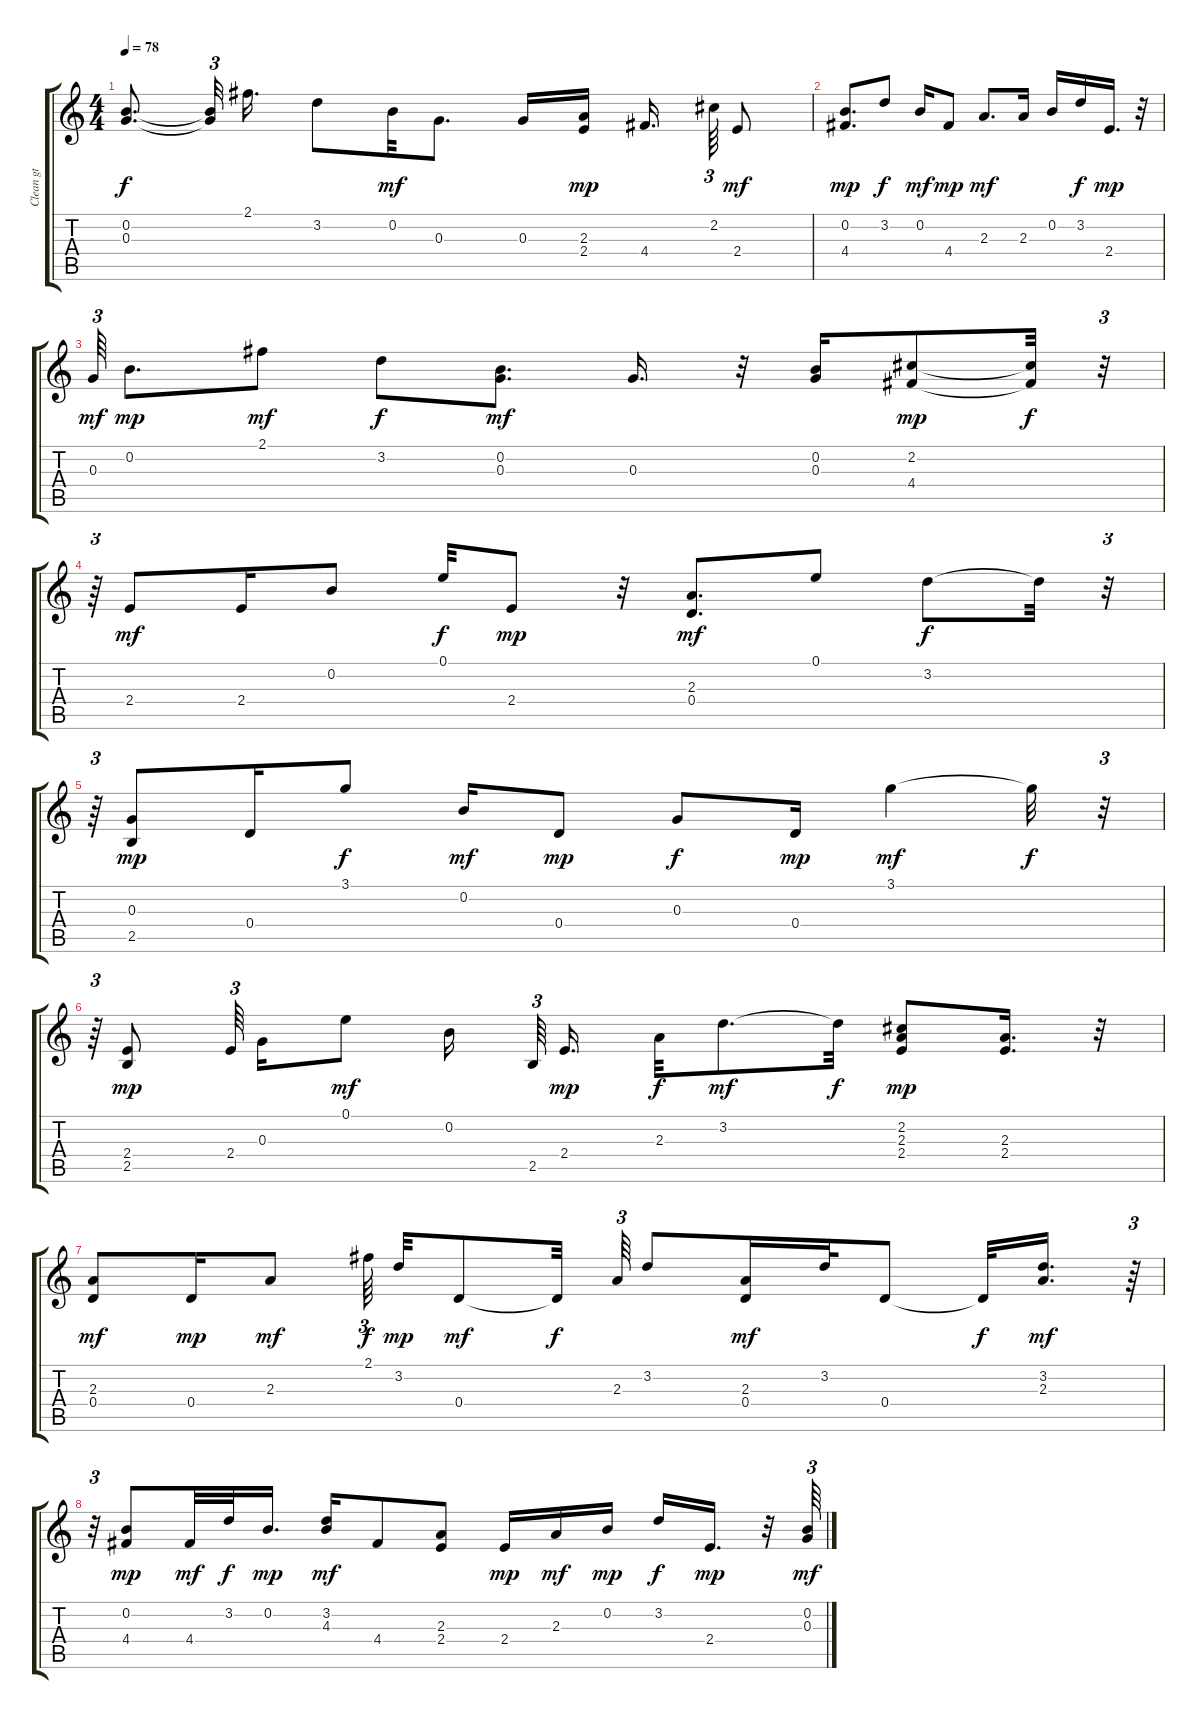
\track ("Clean gt" "Clean gt") {instrument acousticguitarsteel}
\staff {score tabs}
\tuning (E4 B3 G3 D3 A2 E2) {hide}
\ts (4 4)
\tempo 78
\clef g2
\ks c
(0.2{t} 0.3{t}).8{d dy f} (0.2{t} 0.3{t}).32{tu (3 2) beam splitsecondary} 2.1.16{d} 3.2.8 0.2.32{dy mf} 0.3.8{d} 0.3.16 (2.3 2.4).16{dy mp} 4.4.16{d beam splitsecondary} 2.2.64{tu (3 2)} 2.4.8{dy mf} |
(0.2 4.4).8{d dy mp} 3.2.8{dy f} 0.2.16{dy mf} 4.4.8{dy mp} 2.3.8{d dy mf} 2.3.16 0.2.16 3.2.16{dy f} 2.4.16{d dy mp} r.32 |
0.3.64{tu (3 2) dy mf} 0.2.8{d dy mp} 2.1.8{dy mf} 3.2.8{dy f} (0.2 0.3).8{d dy mf} 0.3.16{d} r.32 (0.2 0.3).16 (2.2 4.4).8{dy mp} (2.2{t} 4.4{t}).32{dy f} r.32{tu (3 2)} |
r.64{tu (3 2)} 2.4.8{dy mf} 2.4.16 0.2.8 0.1.32{dy f} 2.4.8{dy mp} r.32 (2.3 0.4).8{d dy mf} 0.1.8 3.2.8{dy f} 3.2{t}.32 r.32{tu (3 2)} |
r.64{tu (3 2)} (0.3 2.5).8{dy mp} 0.4.16 3.1.8{dy f} 0.2.16{dy mf} 0.4.8{dy mp} 0.3.8{dy f} 0.4.16{dy mp} 3.1.4{dy mf} 3.1{t}.32{dy f} r.32{tu (3 2)} |
r.64{tu (3 2)} (2.4 2.5).8{dy mp} 2.4.64{tu (3 2) beam splitsecondary} 0.3.16 0.1.8{dy mf} 0.2.16{beam splitsecondary} 2.5.64{tu (3 2)} 2.4.16{d dy mp} 2.3.32{dy f} 3.2.8{d dy mf} 3.2{t}.32{dy f} (2.2 2.3 2.4).8{dy mp} (2.3 2.4).16{d} r.32 |
(2.3 0.4).8{dy mf} 0.4.16{dy mp} 2.3.8{dy mf} 2.1.64{tu (3 2) dy f beam splitsecondary} 3.2.32{dy mp} 0.4.8{dy mf} 0.4{t}.32{dy f} 2.3.64{tu (3 2)} 3.2.8 (2.3 0.4).16{dy mf} 3.2.32 0.4.8 0.4{t}.32{dy f} (3.2 2.3).16{d dy mf} r.64{tu (3 2)} |
r.32{tu (3 2)} (0.2 4.4).8{dy mp} 4.4.32{dy mf} 3.2.32{dy f} 0.2.16{d dy mp} (3.2 4.3).16{dy mf} 4.4.8 (2.3 2.4).8 2.4.16{dy mp} 2.3.16{dy mf} 0.2.16{dy mp} 3.2.16{dy f} 2.4.16{d dy mp} r.32 (0.2 0.3).64{tu (3 2) dy mf}
